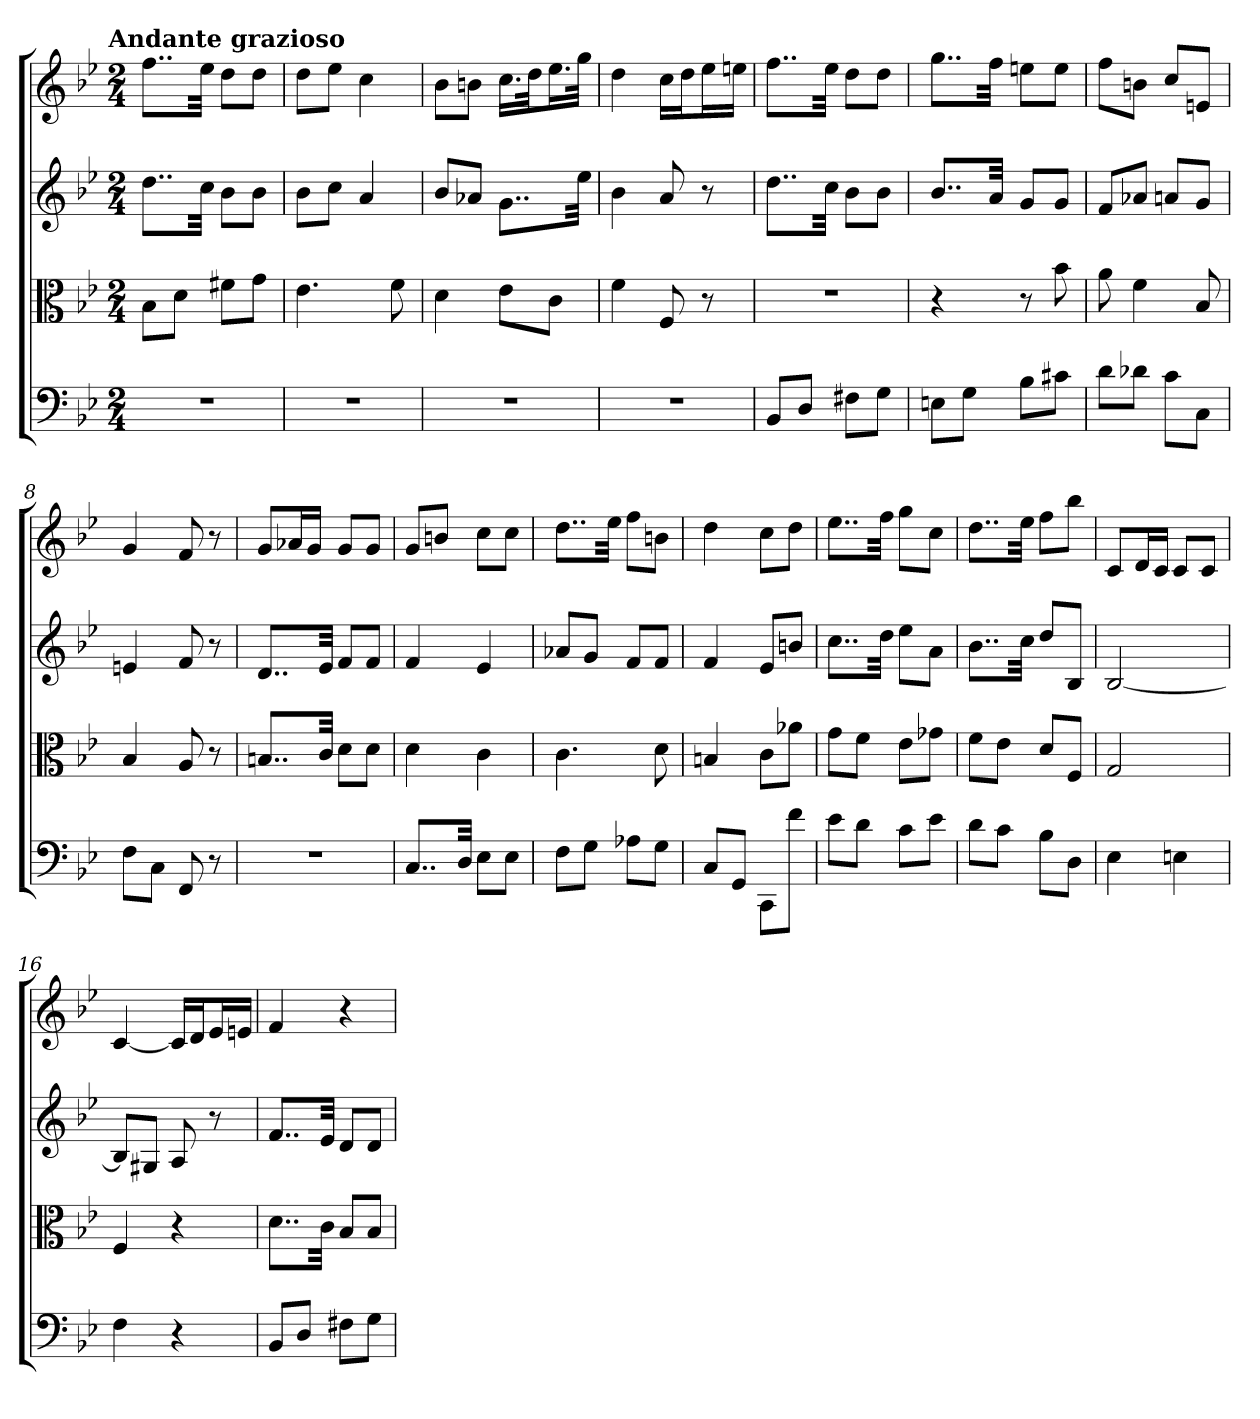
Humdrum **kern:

**kern	**kern	**kern	**kern
*part4	*part3	*part2	*part1
*staff4	*staff3	*staff2	*staff1
*clefF4	*clefC3	*	*
*k[b-e-]	*k[b-e-]	*k[b-e-]	*k[b-e-]
*B-:	*B-:	*B-:	*B-:
!!LO:TX:omd:t=Andante grazioso
*M2/4	*M2/4	*M2/4	*M2/4
*MM72	*MM72	*MM72	*MM72
=	=	=	=
2r	8B-\L	8..ddL	8..ffL
.	8d\J	.	.
.	.	32ccJkk	32ee-Jkk
.	8f#X\L	8b-L	8ddL
.	8g\J	8b-J	8ddJ
=2	=2	=2	=2
2r	4.e-	8b-L	8ddL
.	.	8ccJ	8ee-J
.	.	4a	4cc
.	8f	.	.
=3	=3	=3	=3
2r	4d	8b-L	8b-L
.	.	8a-XJ	8bnJ
.	8e-\L	8..gL	16.ccLL
.	.	.	32ddJk
.	8c\J	.	16.ee-L
.	.	32ee-Jkk	32ggJJk
=4	=4	=4	=4
2r	4f	4b-	4dd
.	8F	8a	16ccLL
.	.	.	16ddJ
.	8r	8r	16ee-L
.	.	.	16eenJJ
=5	=5	=5	=5
8BB-/L	2r	8..ddL	8..ffL
8D/J	.	.	.
.	.	32ccJkk	32ee-Jkk
8F#X\L	.	8b-L	8ddL
8G\J	.	8b-J	8ddJ
=6	=6	=6	=6
8En\L	4r	8..b-L	8..ggL
8G\J	.	.	.
.	.	32aJkk	32ffJkk
8B-\L	8r	8gL	8eenL
8c#X\J	8b-	8gJ	8eeJ
=7	=7	=7	=7
8d\L	8a	8fL	8ffL
8d-X\J	4f	8a-XJ	8bnJ
8c\L	.	8anL	8ccL
8C\J	8B-	8gJ	8enJ
=8	=8	=8	=8
8F\L	4B-	4en	4g
8C\J	.	.	.
8FF	8A	8f	8f
8r	8r	8r	8r
=9	=9	=9	=9
2r	8..Bn/L	8..dL	8gL
.	.	.	16a-XL
.	.	.	16gJJ
.	32c/Jkk	32e-Jkk	.
.	8d\L	8fL	8gL
.	8d\J	8fJ	8gJ
=10	=10	=10	=10
8..C/L	4d	4f	8gL
.	.	.	8bnJ
32D/Jkk	.	.	.
8E-\L	4c	4e-	8ccL
8E-\J	.	.	8ccJ
=11	=11	=11	=11
8F\L	4.c	8a-XL	8..ddL
8G\J	.	8gJ	.
.	.	.	32ee-Jkk
8A-X\L	.	8fL	8ffL
8G\J	8d	8fJ	8bnJ
=12	=12	=12	=12
8C/L	4Bn	4f	4dd
8GG/J	.	.	.
8CC\L	8c\L	8e-L	8ccL
8f\J	8a-X\J	8bnJ	8ddJ
=13	=13	=13	=13
8e-\L	8g\L	8..ccL	8..ee-L
8d\J	8f\J	.	.
.	.	32ddJkk	32ffJkk
8c\L	8e-\L	8ee-L	8ggL
8e-\J	8g-X\J	8aJ	8ccJ
=14	=14	=14	=14
8d\L	8f\L	8..b-L	8..ddL
8c\J	8e-\J	.	.
.	.	32ccJkk	32ee-Jkk
8B-\L	8d/L	8ddL	8ffL
8D\J	8F/J	8B-J	8bb-J
=15	=15	=15	=15
4E-	2G	[2B-	8cL
.	.	.	16dL
.	.	.	16cJJ
4En	.	.	8cL
.	.	.	8cJ
=16	=16	=16	=16
4F	4F	8B-L]	[4c
.	.	8G#XJ	.
4r	4r	8A	16cLL]
.	.	.	16dJ
.	.	8r	16e-L
.	.	.	16enJJ
=17	=17	=17	=17
8BB-/L	8..d\L	8..fL	4f
8D/J	.	.	.
.	32c\Jkk	32e-Jkk	.
8F#X\L	8B-/L	8dL	4r
8G\J	8B-/J	8dJ	.
=	=	=	=
*-	*-	*-	*-
